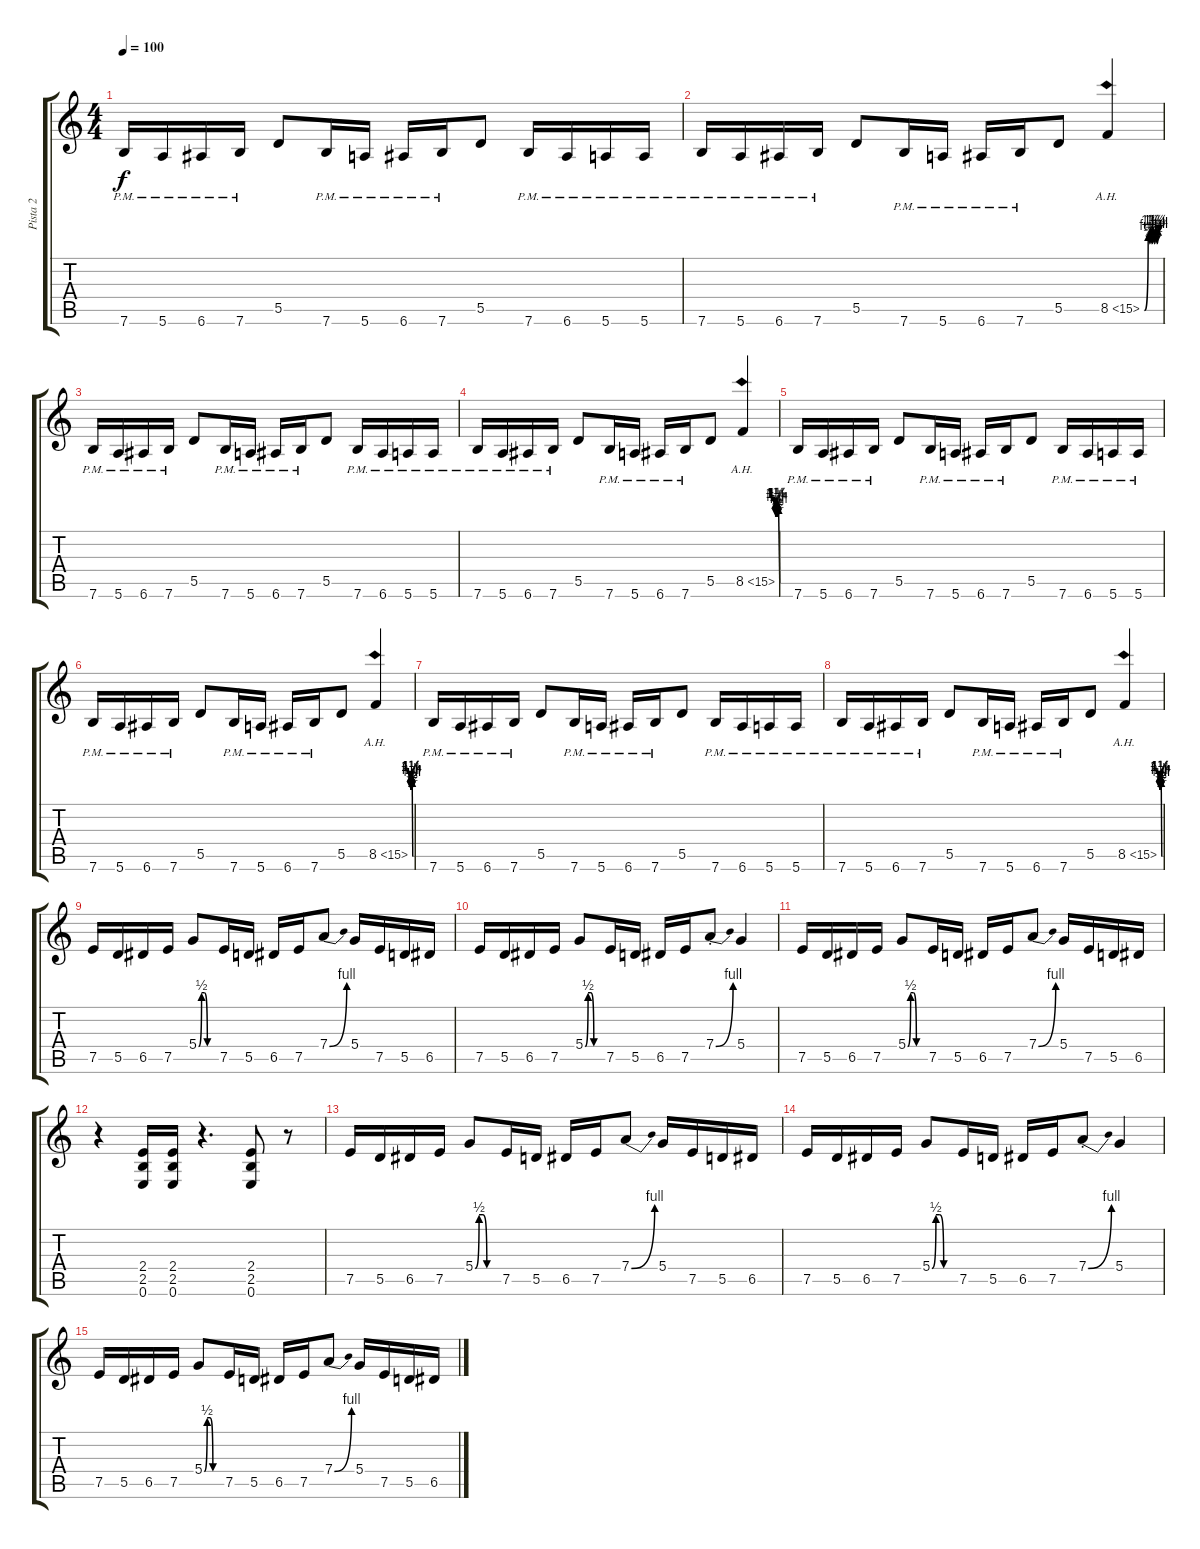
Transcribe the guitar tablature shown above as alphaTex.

\track ("Pista 2" "Pista 2") {instrument distortionguitar}
\staff {score tabs}
\tuning (E4 B3 G3 D3 A2 E2) {hide}
\ts (4 4)
\tempo 100
\clef g2
\ks c
7.6{pm}.16{dy f} 5.6{pm}.16 6.6{pm}.16 7.6{pm}.16 5.5.8 7.6{pm}.16 5.6{pm}.16 6.6{pm}.16 7.6{pm}.16 5.5.8 7.6{pm}.16 6.6{pm}.16 5.6{pm}.16 5.6{pm}.16 |
7.6{pm}.16 5.6{pm}.16 6.6{pm}.16 7.6{pm}.16 5.5.8 7.6{pm}.16 5.6{pm}.16 6.6{pm}.16 7.6{pm}.16 5.5.8 8.5{be (custom 0 0 15 4 20 2 25 5 29 2 35 5 39 2 45 5 50 2 55 5 60 4) ah 7}.4 |
7.6{pm}.16 5.6{pm}.16 6.6{pm}.16 7.6{pm}.16 5.5.8 7.6{pm}.16 5.6{pm}.16 6.6{pm}.16 7.6{pm}.16 5.5.8 7.6{pm}.16 6.6{pm}.16 5.6{pm}.16 5.6{pm}.16 |
7.6{pm}.16 5.6{pm}.16 6.6{pm}.16 7.6{pm}.16 5.5.8 7.6{pm}.16 5.6{pm}.16 6.6{pm}.16 7.6{pm}.16 5.5.8 8.5{be (custom 0 0 15 4 20 2 25 5 29 2 35 5 39 2 45 5 50 2 55 5 60 4) ah 7}.4 |
7.6{pm}.16 5.6{pm}.16 6.6{pm}.16 7.6{pm}.16 5.5.8 7.6{pm}.16 5.6{pm}.16 6.6{pm}.16 7.6{pm}.16 5.5.8 7.6{pm}.16 6.6{pm}.16 5.6{pm}.16 5.6{pm}.16 |
7.6{pm}.16 5.6{pm}.16 6.6{pm}.16 7.6{pm}.16 5.5.8 7.6{pm}.16 5.6{pm}.16 6.6{pm}.16 7.6{pm}.16 5.5.8 8.5{be (custom 0 0 15 4 20 2 25 5 29 2 35 5 39 2 45 5 50 2 55 5 60 4) ah 7}.4 |
7.6{pm}.16 5.6{pm}.16 6.6{pm}.16 7.6{pm}.16 5.5.8 7.6{pm}.16 5.6{pm}.16 6.6{pm}.16 7.6{pm}.16 5.5.8 7.6{pm}.16 6.6{pm}.16 5.6{pm}.16 5.6{pm}.16 |
7.6{pm}.16 5.6{pm}.16 6.6{pm}.16 7.6{pm}.16 5.5.8 7.6{pm}.16 5.6{pm}.16 6.6{pm}.16 7.6{pm}.16 5.5.8 8.5{be (custom 0 0 15 4 20 2 25 5 29 2 35 5 39 2 45 5 50 2 55 5 60 4) ah 7}.4 |
7.5.16 5.5.16 6.5.16 7.5.16 5.4{be (custom 0 0 10 2 20 2 30 0 60 0)}.8 7.5.16 5.5.16 6.5.16 7.5.16 7.4{be (bend 0 0 60 4)}.8 5.4.16 7.5.16 5.5.16 6.5.16 |
7.5.16 5.5.16 6.5.16 7.5.16 5.4{be (custom 0 0 10 2 20 2 30 0 60 0)}.8 7.5.16 5.5.16 6.5.16 7.5.16 7.4{be (bend 0 0 60 4) st}.8 5.4.4 |
7.5.16 5.5.16 6.5.16 7.5.16 5.4{be (custom 0 0 10 2 20 2 30 0 60 0)}.8 7.5.16 5.5.16 6.5.16 7.5.16 7.4{be (bend 0 0 60 4)}.8 5.4.16 7.5.16 5.5.16 6.5.16 |
r.4 (2.4 2.5 0.6).16 (2.4 2.5 0.6).16 r.4{d} (2.4 2.5 0.6).8 r.8 |
7.5.16 5.5.16 6.5.16 7.5.16 5.4{be (custom 0 0 10 2 20 2 30 0 60 0)}.8 7.5.16 5.5.16 6.5.16 7.5.16 7.4{be (bend 0 0 60 4)}.8 5.4.16 7.5.16 5.5.16 6.5.16 |
7.5.16 5.5.16 6.5.16 7.5.16 5.4{be (custom 0 0 10 2 20 2 30 0 60 0)}.8 7.5.16 5.5.16 6.5.16 7.5.16 7.4{be (bend 0 0 60 4) st}.8 5.4.4 |
7.5.16 5.5.16 6.5.16 7.5.16 5.4{be (custom 0 0 10 2 20 2 30 0 60 0)}.8 7.5.16 5.5.16 6.5.16 7.5.16 7.4{be (bend 0 0 60 4)}.8 5.4.16 7.5.16 5.5.16 6.5.16
